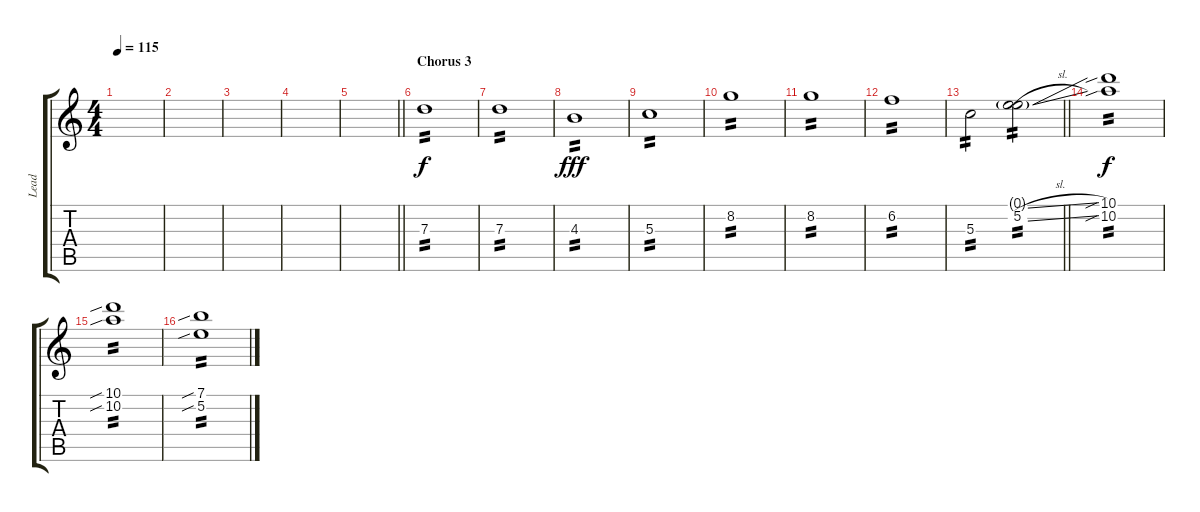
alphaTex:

\track ("Lead" "Lead") {instrument overdrivenguitar}
\staff {score tabs}
\tuning (E4 B3 G3 D3 A2 E2) {hide}
\ts (4 4)
\tempo 115
\clef g2
\ks c
|
|
|
|
\barLineRight lightlight
|
\section ("" "Chorus 3")
7.3.1{tp 2 dy f} |
7.3.1{tp 2} |
4.3.1{tp 2 dy fff} |
5.3.1{tp 2} |
8.2.1{tp 2} |
8.2.1{tp 2} |
6.2.1{tp 2} |
\barLineRight lightlight
5.3.2{tp 2} (0.1{sl g} 5.2{sl}).2{tp 2} |
(10.1{sib} 10.2{sib}).1{tp 2 dy f} |
(10.1{sib} 10.2{sib}).1{tp 2} |
(7.1{sib} 5.2{sib}).1{tp 2}
